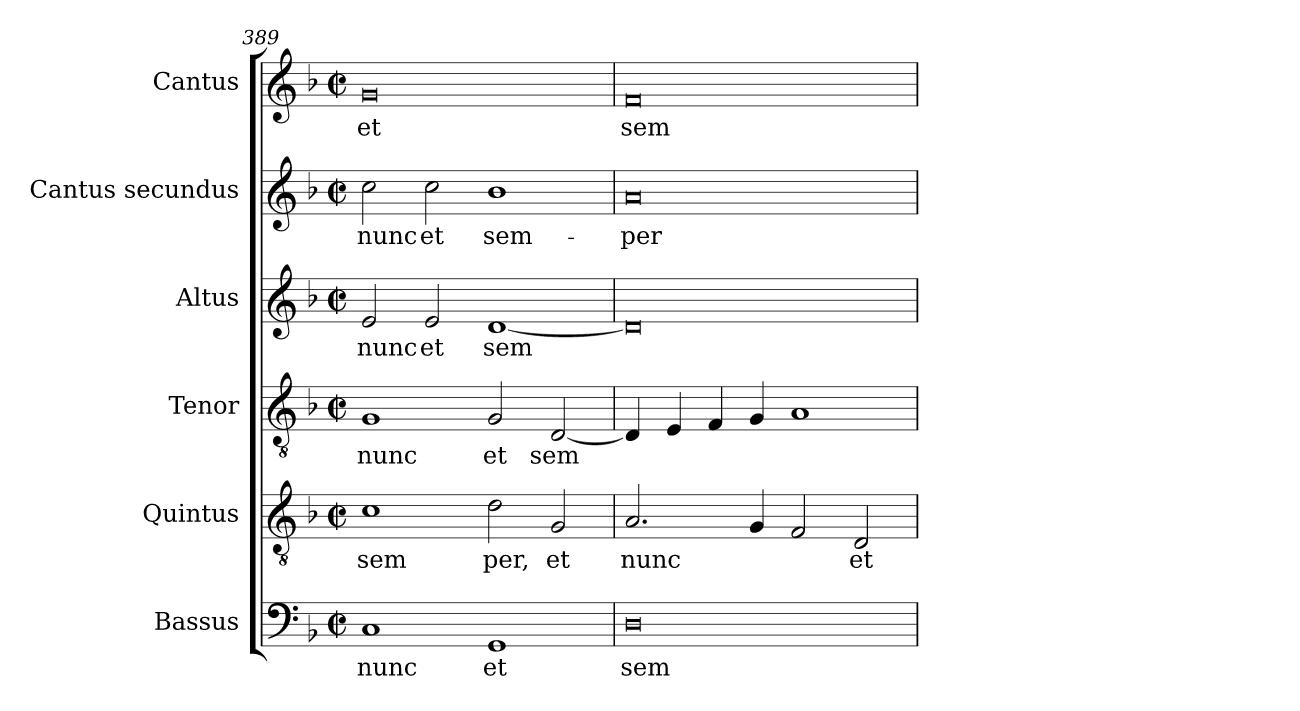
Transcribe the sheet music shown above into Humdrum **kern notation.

**kern	**text	**kern	**text	**kern	**text	**kern	**text	**kern	**text	**kern	**text
*part6	*part6	*part5	*part5	*part4	*part4	*part3	*part3	*part2	*part2	*part1	*part1
*staff6	*staff6	*staff5	*staff5	*staff4	*staff4	*staff3	*staff3	*staff2	*staff2	*staff1	*staff1
*I"Bassus	*	*I"Quintus	*	*I"Tenor	*	*I"Altus	*	*I"Cantus  secundus	*	*I"Cantus	*
*I'B	*	*I'Q	*	*I'T	*	*I'A	*	*	*	*I'C	*
*clefF4	*	*clefGv2	*	*clefGv2	*	*clefG2	*	*clefG2	*	*clefG2	*
*k[b-]	*	*k[b-]	*	*k[b-]	*	*k[b-]	*	*k[b-]	*	*k[b-]	*
*F:	*	*F:	*	*F:	*	*F:	*	*F:	*	*F:	*
*M2/2	*	*M2/2	*	*M2/2	*	*M2/2	*	*M2/2	*	*M2/2	*
*met(c|)	*	*met(c|)	*	*met(c|)	*	*met(c|)	*	*met(c|)	*	*met(c|)	*
=389	=389	=389	=389	=389	=389	=389	=389	=389	=389	=389	=389
!	!LO:LY:b:cj	!	!LO:LY:b:cj	!	!LO:LY:b:cj	!	!LO:LY:b:cj	!	!LO:LY:b:cj	!	!LO:LY:b:cj
1C	nunc	1c	sem	1G	nunc	2e/	nunc	2cc\	nunc	0g	et
!	!	!	!	!	!	!	!LO:LY:b:cj	!	!LO:LY:b:cj	!	!
.	.	.	.	.	.	2e/	et	2cc\	et	.	.
!	!LO:LY:b:cj	!	!LO:LY:b:cj	!	!LO:LY:b:cj	!	!LO:LY:b:cj	!	!LO:LY:b:cj	!	!
1GG	et	2d\	per,	2G/	et	[<1d	sem-	1b-	sem-	.	.
!	!	!	!LO:LY:b:cj	!	!LO:LY:b:cj	!	!	!	!	!	!
.	.	2G/	et	[<2D/	sem-	.	.	.	.	.	.
=390	=390	=390	=390	=390	=390	=390	=390	=390	=390	=390	=390
!	!LO:LY:b:cj	!	!LO:LY:b:cj	!	!LO:LY:b:cj	!	!LO:LY:b:cj	!	!LO:LY:b:cj	!	!LO:LY:b:cj
0D	sem	2.A/	nunc	4D/]	--	0d]	--	0a	-per	0f	sem-
!	!	!	!	!	!LO:LY:b:cj	!	!	!	!	!	!
.	.	.	.	4E/	--	.	.	.	.	.	.
!	!	!	!	!	!LO:LY:b:cj	!	!	!	!	!	!
.	.	.	.	4F/	--	.	.	.	.	.	.
!	!	!	!LO:LY:b:cj	!	!LO:LY:b:cj	!	!	!	!	!	!
.	.	4G/	.	4G/	--	.	.	.	.	.	.
!	!	!	!LO:LY:b:cj	!	!LO:LY:b:cj	!	!	!	!	!	!
.	.	2F/	.	1A	--	.	.	.	.	.	.
!	!	!	!LO:LY:b:cj	!	!	!	!	!	!	!	!
.	.	2D/	et	.	.	.	.	.	.	.	.
=	=	=	=	=	=	=	=	=	=	=	=
*-	*-	*-	*-	*-	*-	*-	*-	*-	*-	*-	*-
